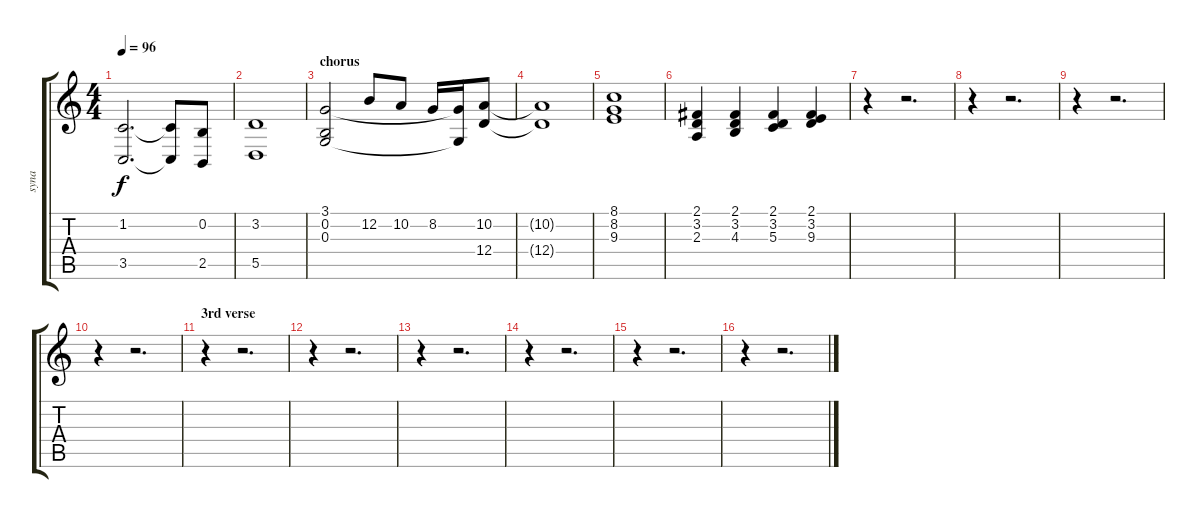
\track ("syna" "syna") {instrument drawbarorgan}
\staff {score tabs}
\tuning (E4 B3 G3 D3 A2 E2) {hide}
\ts (4 4)
\tempo 96
\clef g2
\ks c
(1.2 3.5).2{d dy f} (1.2{t} 3.5{t}).8 (0.2 2.5).8 |
(3.2 5.5).1 |
\section ("" "chorus")
(3.1 0.2 0.3).2 12.2.8 10.2.8 8.2.16 (3.1{t} 0.3{t}).16 (10.2 12.4).8 |
(10.2{t} 12.4{t}).1 |
(8.1 8.2 9.3).1 |
(2.1 3.2 2.3).4 (2.1 3.2 4.3).4 (2.1 3.2 5.3).4 (2.1 3.2 9.3).4 |
r.4 r.2{d} |
r.4 r.2{d} |
r.4 r.2{d} |
r.4 r.2{d} |
\section ("" "3rd verse")
r.4 r.2{d} |
r.4 r.2{d} |
r.4 r.2{d} |
r.4 r.2{d} |
r.4 r.2{d} |
r.4 r.2{d}
